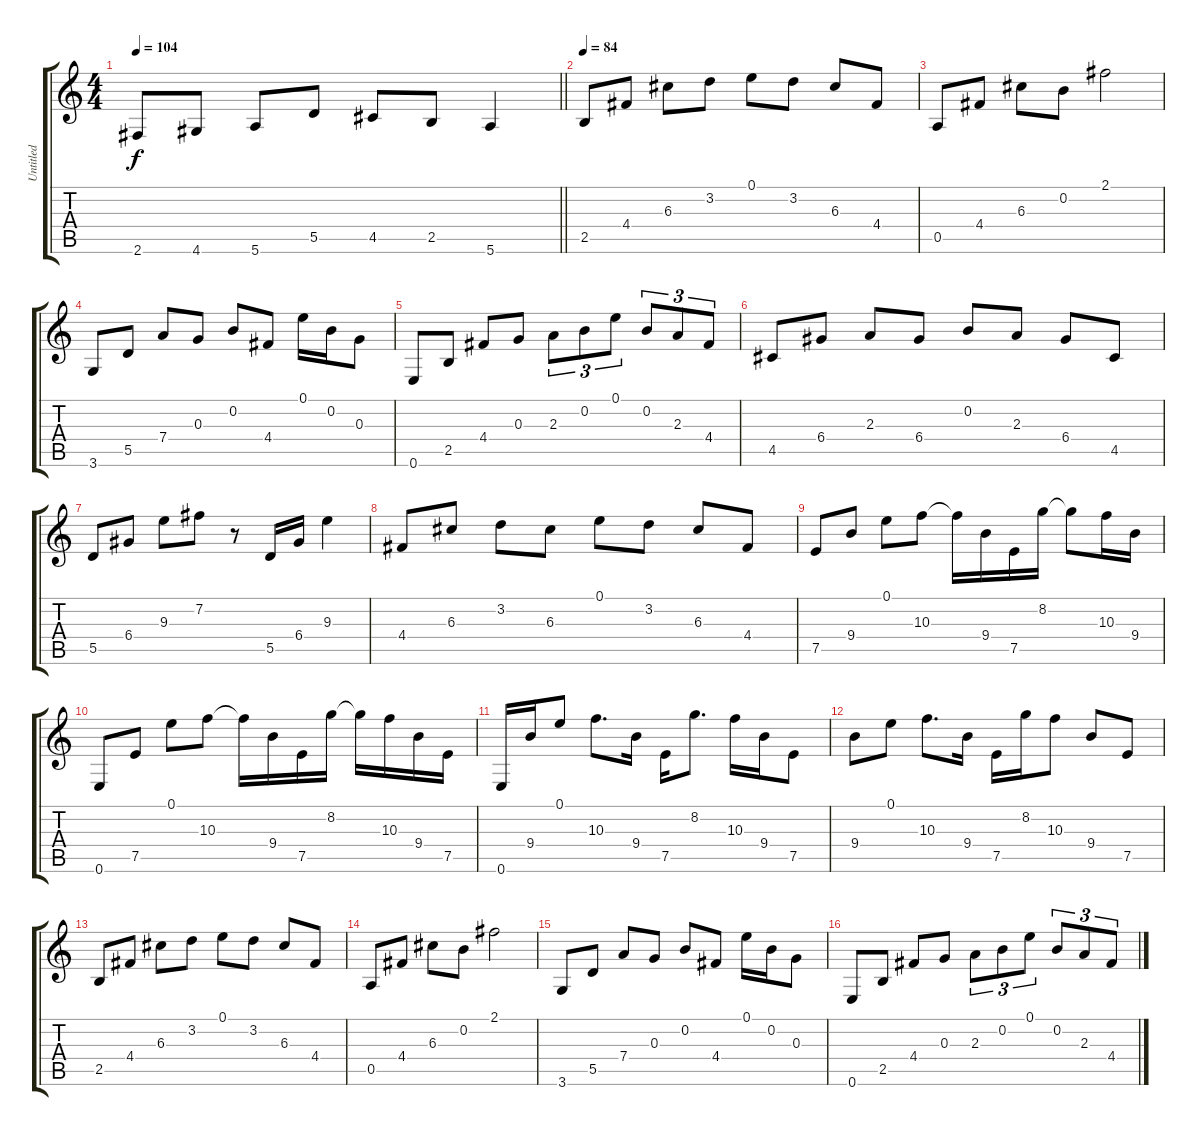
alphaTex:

\track ("Untitled" "Untitled") {instrument acousticguitarnylon}
\staff {score tabs}
\tuning (E4 B3 G3 D3 A2 E2) {hide}
\ts (4 4)
\tempo 104
\clef g2
\barLineRight lightlight
\ks c
2.6{t}.8{dy f} 4.6.8 5.6.8 5.5.8 4.5.8 2.5.8 5.6.4 |
\tempo 84
2.5.8 4.4.8 6.3.8 3.2.8 0.1.8 3.2.8 6.3.8 4.4.8 |
0.5.8 4.4.8 6.3.8 0.2.8 2.1.2 |
3.6.8 5.5.8 7.4.8 0.3.8 0.2.8 4.4.8 0.1.16 0.2.16 0.3.8 |
0.6.8 2.5.8 4.4.8 0.3.8 2.3.8{tu (3 2)} 0.2.8{tu (3 2)} 0.1.8{tu (3 2)} 0.2.8{tu (3 2)} 2.3.8{tu (3 2)} 4.4.8{tu (3 2)} |
4.5.8 6.4.8 2.3.8 6.4.8 0.2.8 2.3.8 6.4.8 4.5.8 |
5.5.8 6.4.8 9.3.8 7.2.8 r.8 5.5.16 6.4.16 9.3.4 |
4.4.8 6.3.8 3.2.8 6.3.8 0.1.8 3.2.8 6.3.8 4.4.8 |
7.5.8 9.4.8 0.1.8 10.3.8 10.3{t}.16 9.4.16 7.5.16 8.2.16 8.2{t}.8 10.3.16 9.4.16 |
0.6.8 7.5.8 0.1.8 10.3.8 10.3{t}.16 9.4.16 7.5.16 8.2.16 8.2{t}.16 10.3.16 9.4.16 7.5.16 |
0.6.16 9.4.16 0.1.8 10.3.8{d} 9.4.16 7.5.16 8.2.8{d} 10.3.16 9.4.16 7.5.8 |
9.4.8 0.1.8 10.3.8{d} 9.4.16 7.5.16 8.2.16 10.3.8 9.4.8 7.5.8 |
2.5.8 4.4.8 6.3.8 3.2.8 0.1.8 3.2.8 6.3.8 4.4.8 |
0.5.8 4.4.8 6.3.8 0.2.8 2.1.2 |
3.6.8 5.5.8 7.4.8 0.3.8 0.2.8 4.4.8 0.1.16 0.2.16 0.3.8 |
0.6.8 2.5.8 4.4.8 0.3.8 2.3.8{tu (3 2)} 0.2.8{tu (3 2)} 0.1.8{tu (3 2)} 0.2.8{tu (3 2)} 2.3.8{tu (3 2)} 4.4.8{tu (3 2)}
